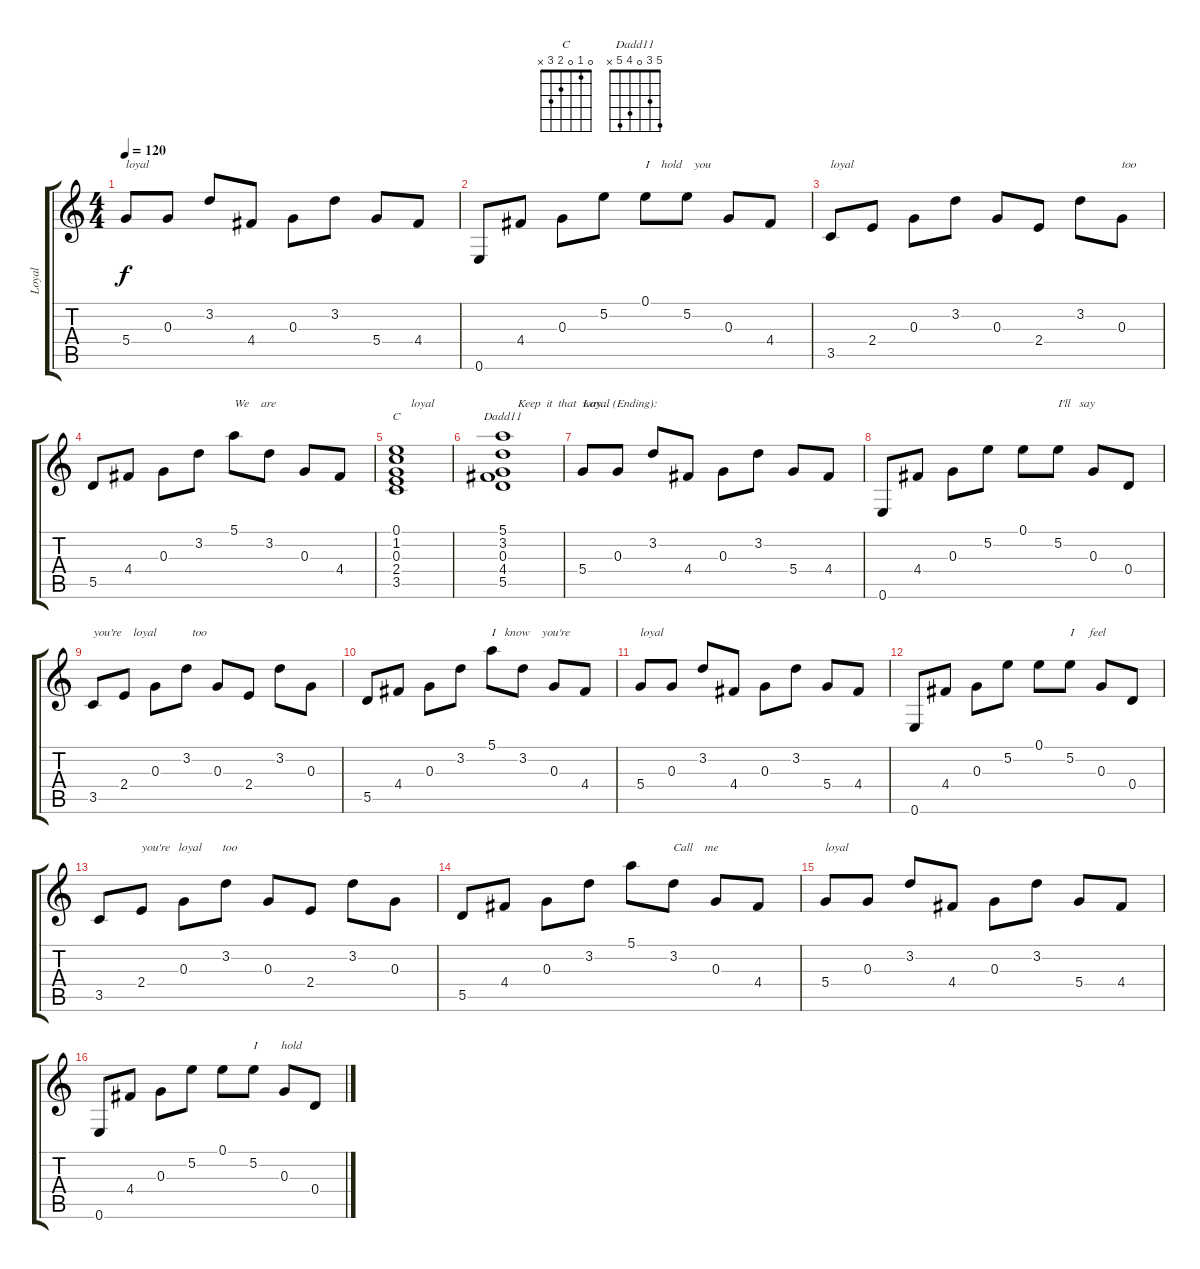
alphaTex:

\track ("Loyal" "Loyal") {instrument electricguitarmuted}
\staff {score tabs}
\tuning (E4 B3 G3 D3 A2 E2) {hide}
\chord ("C" 0 1 0 2 3 x)
\chord ("Dadd11" 5 3 0 4 5 x)
\ts (4 4)
\tempo 120
\clef g2
\ks c
5.4.8{txt "loyal" dy f} 0.3.8 3.2.8 4.4.8 0.3.8 3.2.8 5.4.8 4.4.8 |
0.6.8 4.4.8 0.3.8 5.2.8 0.1.8{txt "I    hold    you"} 5.2.8 0.3.8 4.4.8 |
3.5.8{txt "loyal"} 2.4.8 0.3.8 3.2.8 0.3.8 2.4.8 3.2.8 0.3.8{txt "too"} |
5.5.8 4.4.8 0.3.8 3.2.8 5.1.8{txt "We    are"} 3.2.8 0.3.8 4.4.8 |
(0.1 1.2 0.3 2.4 3.5).1{ch "C" txt "     loyal"} |
(5.1 3.2 0.3 4.4 5.5).1{ch "Dadd11" txt "     Keep  it  that  way... (Ending):"} |
5.4.8{txt "Loyal"} 0.3.8 3.2.8 4.4.8 0.3.8 3.2.8 5.4.8 4.4.8 |
0.6.8 4.4.8 0.3.8 5.2.8 0.1.8 5.2.8{txt "I'll   say"} 0.3.8 0.4.8 |
3.5.8{txt "you're    loyal            too"} 2.4.8 0.3.8 3.2.8 0.3.8 2.4.8 3.2.8 0.3.8 |
5.5.8 4.4.8 0.3.8 3.2.8 5.1.8{txt "I   know    you're"} 3.2.8 0.3.8 4.4.8 |
5.4.8{txt "loyal"} 0.3.8 3.2.8 4.4.8 0.3.8 3.2.8 5.4.8 4.4.8 |
0.6.8 4.4.8 0.3.8 5.2.8 0.1.8 5.2.8{txt "I     feel"} 0.3.8 0.4.8 |
3.5.8 2.4.8{txt "you're   loyal       too"} 0.3.8 3.2.8 0.3.8 2.4.8 3.2.8 0.3.8 |
5.5.8 4.4.8 0.3.8 3.2.8 5.1.8 3.2.8{txt "Call    me"} 0.3.8 4.4.8 |
5.4.8{txt "loyal"} 0.3.8 3.2.8 4.4.8 0.3.8 3.2.8 5.4.8 4.4.8 |
0.6.8 4.4.8 0.3.8 5.2.8 0.1.8 5.2.8{txt "I        hold"} 0.3.8 0.4.8
